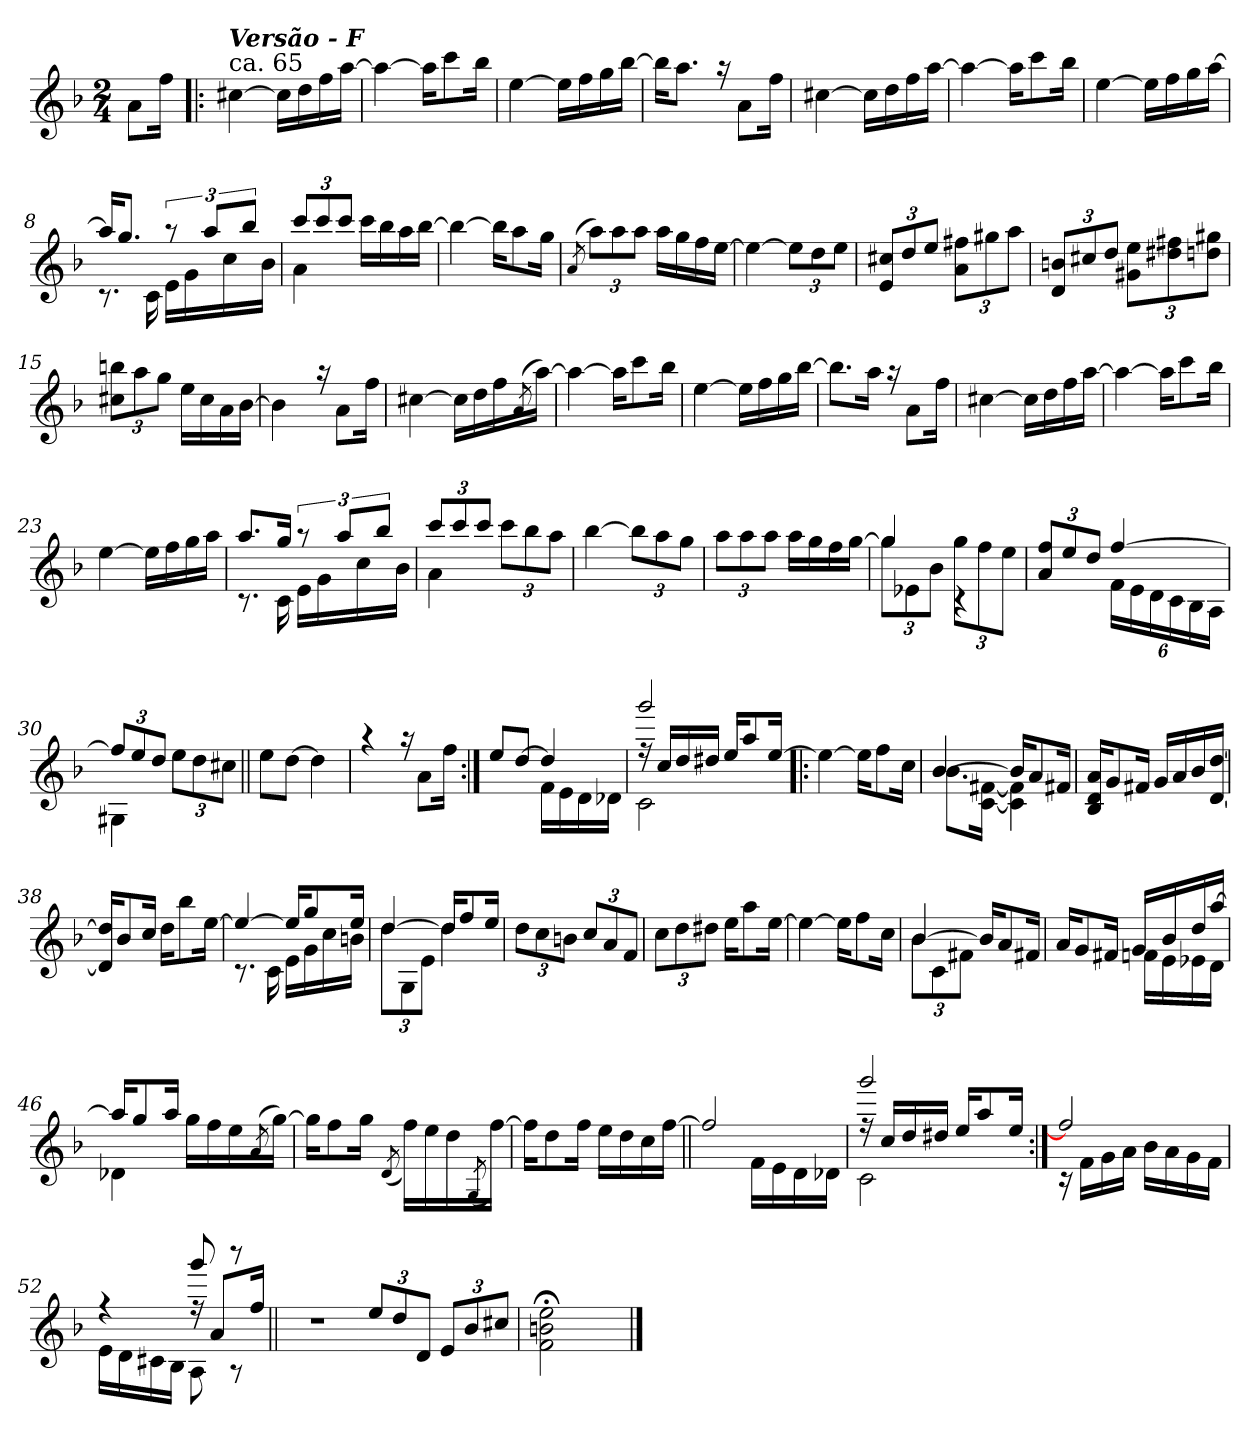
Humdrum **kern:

**kern
*part1
*staff1
*clefG2
*ITrd4c7
*k[b-e-]
*B-:
*M2/4
=
8d\L
16b-\Jk
=1!|:
*^
!LO:TX:a:t=ca. 65	!
!LO:TX:a:Bi:t=Versão - F	!
[<4f#X\	2ryy
16f#\LL]	.
16g\	.
16b-\	.
[<16dd\JJ	.
=2	=2
4dd\_	4ryy
16dd\KL]	4ryy
8ff\	.
16ee-\Jk	.
=3	=3
[<4a\	4ryy
16a\LL]	4ryy
16b-\	.
16cc\	.
[<16ee-\JJ	.
=4	=4
16ee-\KL]	4ryy
8.dd\J	.
16raa	4ryy
8d\L	.
16b-\Jk	.
!!LO:LB:g=z	!!
=5	=5
[<4f#X\	2ryy
16f#\LL]	.
16g\	.
16b-\	.
[<16dd\JJ	.
=6	=6
4dd\_	4ryy
16dd\KL]	4ryy
8ff\	.
16ee-\Jk	.
=7	=7
[<4a\	4ryy
16a\LL]	4ryy
16b-\	.
16cc\	.
[<16dd\JJ	.
=8	=8
*	*^
16dd/KL]	8.rc	2ryy
8.cc/J	.	.
.	16F!\	.
12raa	16A!\LL	.
.	16c!\	.
12dd/L	.	.
.	16f!\	.
12ee-/J	.	.
.	16e-!\JJ	.
!!LO:LB:g=z	!!	!!
=9	=9	=9
12ff/L	4d!\	2ryy
12ff/	.	.
12ff/J	.	.
16ff\LL	4ryy	.
16ee-\	.	.
16dd\	.	.
[>16ee-\JJ	.	.
*	*v	*v
=10	=10
4ee-\_	2ryy
16ee-\KL]	.
8dd\	.
16cc\Jk	.
=11	=11
(>8qd/	.
12dd\L)	2ryy
12dd\	.
12dd\J	.
16dd\LL	.
16cc\	.
16b-\	.
[<16a\JJ	.
=12	=12
4a\_	2ryy
12a\L]	.
12g\	.
12a\J	.
!!LO:LB:g=z	!!
=13	=13
12A/ 12f#X/L	4ryy
12g/	.
12a/J	.
12d\ 12bn\L	4ryy
12cc#X\	.
12dd\J	.
=14	=14
12G/ 12en/L	4ryy
12f#X/	.
12g/J	.
12c#X\ 12a\L	4ryy
12g#X\ 12bn\	.
12gn\ 12cc#X\J	.
=15	=15
12f#X\ 12een\L	2ryy
12dd\	.
12cc\J	.
16a\LL	.
16f#\	.
16d\	.
[<16e-\JJ	.
=16	=16
4e-\]	4ryy
16raa	4ryy
8d\L	.
16b-\Jk	.
!!LO:LB:g=z	!!
=17	=17
[>4f#X\	2ryy
16f#\LL]	.
16g\	.
16b-\	.
(>8qd/	.
[>16dd\JJ)	.
=18	=18
4dd\_	4ryy
16dd\KL]	4ryy
8ff\	.
16ee-\Jk	.
=19	=19
[<4a\	4ryy
16a\LL]	4ryy
16b-\	.
16cc\	.
[<16ee-\JJ	.
=20	=20
8.ee-\L]	4ryy
16dd\Jk	.
16raa	4ryy
8d\L	.
16b-\Jk	.
!!LO:LB:g=z	!!
=21	=21
[<4f#X\	2ryy
16f#\LL]	.
16g\	.
16b-\	.
[<16dd\JJ	.
=22	=22
4dd\_	4ryy
16dd\KL]	4ryy
8ff\	.
16ee-\Jk	.
=23	=23
[<4a\	4ryy
16a\LL]	4ryy
16b-\	.
16cc\	.
16dd\JJ	.
=24	=24
*	*^
8.dd/L	8.rc	2ryy
16cc/Jk	16F!\	.
12raa	16A!\LL	.
.	16c!\	.
12dd/L	.	.
.	16f!\	.
12ee-/J	.	.
.	16e-!\JJ	.
!!LO:LB:g=z	!!	!!
=25	=25	=25
12ff/L	4d!\	2ryy
12ff/	.	.
12ff/J	.	.
12ff\L	4ryy	.
12ee-\	.	.
12dd\J	.	.
*	*v	*v
=26	=26
[<4ee-\	2ryy
12ee-\L]	.
12dd\	.
12cc\J	.
=27	=27
12dd\L	2ryy
12dd\	.
12dd\J	.
16dd\LL	.
16cc\	.
16b-\	.
[<16cc\JJ	.
=28	=28
*	*^
4cc/]	12cc\L	4ryy
.	12A-X\	.
.	12e-\J	.
12cc\L	4rc	4ryy
12b-\	.	.
12a\J	.	.
!!LO:LB:g=z	!!	!!
=29	=29	=29
12d/ 12b-/L	4ryy	4ryy
12a/	.	.
12g/J	.	.
[>4b-/	24B-!\LL	4ryy
.	24A!\	.
.	24G!\	.
.	24F!\	.
.	24E-!\	.
.	24D!\JJ	.
=30	=30	=30
12b-/L]	4C#X!\	4ryy
12a/	.	.
12g/J	.	.
12a\L	4ryy	4ryy
12g\	.	.
12f#X\J	.	.
*	*v	*v
=31||	=31||
8a\L	4ryy
[<8g\J	.
4g\]	4ryy
=32	=32
4raa	2ryy
16raa	.
8d\L	.
16b-\Jk	.
!!LO:PB:g=z	!!
=33:|!	=33:|!
*	*^
8a/L	4ryy	2ryy
[>8g/J	.	.
4g/]	16B-!\LL	.
.	16A!\	.
.	16G!\	.
.	16G-X!\JJ	.
=34	=34	=34
*	*	*^
!	!	!	!LO:N:head=open
16rff	2F!\	2ryy	2ccc/
16f/LL	.	.	.
16g/	.	.	.
16g#X/JJ	.	.	.
16a/KL	.	.	.
8dd/	.	.	.
[>16a/Jk	.	.	.
*	*v	*v	*v
=35!|:	=35!|:
4a\_	4ryy
16a\KL]	4ryy
8b-\	.
16f\Jk	.
=36	=36
*	*^
[>4e-/	8.e-\L	2ryy
.	[<16F\ [<16Bn\Jk	.
16e-/KL]	4F\] 4B\]	.
8d/	.	.
16Bn/Jk	.	.
*	*v	*v
!!LO:LB:g=z
=37	=37
16E-/ 16G/ 16d/KL	4ryy
8c/	.
16Bn/Jk	.
16c/LL	4ryy
16d/	.
16e-/	.
[>16G/ [>16g/JJ	.
=38	=38
16G/] 16g/]KL	4ryy
8e-/	.
16f/Jk	.
16g\KL	4ryy
8ee-\	.
[<16a\Jk	.
=39	=39
*	*^
4a/_	8.rc	2ryy
.	16F!\	.
16a/KL]	16A!\LL	.
8cc/	16c!\	.
.	16f!\	.
16a/Jk	16en!\JJ	.
=40	=40	=40
[>4g/	12g\L	2ryy
.	12C\	.
.	12A\J	.
16g/KL]	4g\	.
8b-/	.	.
16a/Jk	.	.
*	*v	*v
!!LO:LB:g=z
=41	=41
12g\L	2ryy
12f\	.
12en\J	.
12f/L	.
12d/	.
12B-/J	.
=42	=42
12f\L	4ryy
12g\	.
12g#X\J	.
16a\KL	4ryy
8dd\	.
[<16a\Jk	.
=43	=43
4a\_	4ryy
16a\KL]	4ryy
8b-\	.
16f\Jk	.
=44	=44
*	*^
[>4e-/	12e-\L	2ryy
.	12F\	.
.	12Bn\J	.
16e-/KL]	4ryy	.
8d/	.	.
16Bn/Jk	.	.
!!LO:LB:g=z	!!	!!
=45	=45	=45
16d/KL	4ryy	2rffyy
8c/	.	.
16Bn/Jk	.	.
16c/LL	16B-!\LL	.
16e-/	16A!\	.
16g/	16A-X!\	.
[>16dd/JJ	16G!\JJ	.
=46	=46	=46
16dd/KL]	4G-X!\	2ryy
8cc/	.	.
16dd/Jk	.	.
16cc\LL	4ryy	.
16b-\	.	.
16a\	.	.
(>8qd/	.	.
[<16cc\JJ)	.	.
*	*v	*v
=47	=47
16cc\KL]	4ryy
8b-\	.
16cc\Jk	.
(>8qG/	.
16b-\LL)	4ryy
16a\	.
16g\	.
(8qC/	.
[>16b-\JJ)	.
=48	=48
16b-\KL]	4ryy
8g\	.
16b-\Jk	.
16a\LL	4ryy
16g\	.
16f\	.
[<16b-\JJ	.
!!LO:LB:g=z	!!
=49||	=49||
*	*^
2b-/]	4ryy	4ryy
.	16B-!\LL	4ryy
.	16A!\	.
.	16G!\	.
.	16G-X!\JJ	.
=50	=50	=50
*	*	*^
!	!	!	!LO:N:head=open
16rff	2F!\	4ryy	2ccc/
16f/LL	.	.	.
16g/	.	.	.
16g#X/JJ	.	.	.
16a/KL	.	4ryy	.
8dd/	.	.	.
16a/Jk	.	.	.
*	*	*v	*v
=51:|!	=51:|!	=51:|!
2b-/]	16rc	4ryy
.	16B-!\LL	.
.	16c!\	.
.	16d!\JJ	.
.	16e-!\LL	4ryy
.	16d!\	.
.	16c!\	.
.	16B-!\JJ	.
=52	=52	=52
*	*	*^
4rff	16A!\LL	4ryy	4ryy
.	16G!\	.	.
.	16F#X!\	.	.
.	16E-!\JJ	.	.
16rff	8D!\	4ryy	8ccc/
8d/L	.	.	.
.	8rA	.	8rbbb
16b-/Jk	.	.	.
*v	*v	*v	*v
=53||
*stria0
2r
!!LO:LB:g=z
=54-
*stria5
*^
12a/L	4ryy
12g/	.
12G/J	.
12A/L	4ryy
12e-/	.
12f#X/J	.
=55	=55
2B-\;< 2en\;< 2a\;<	4ryy
.	4ryy
*v	*v
==
*-
